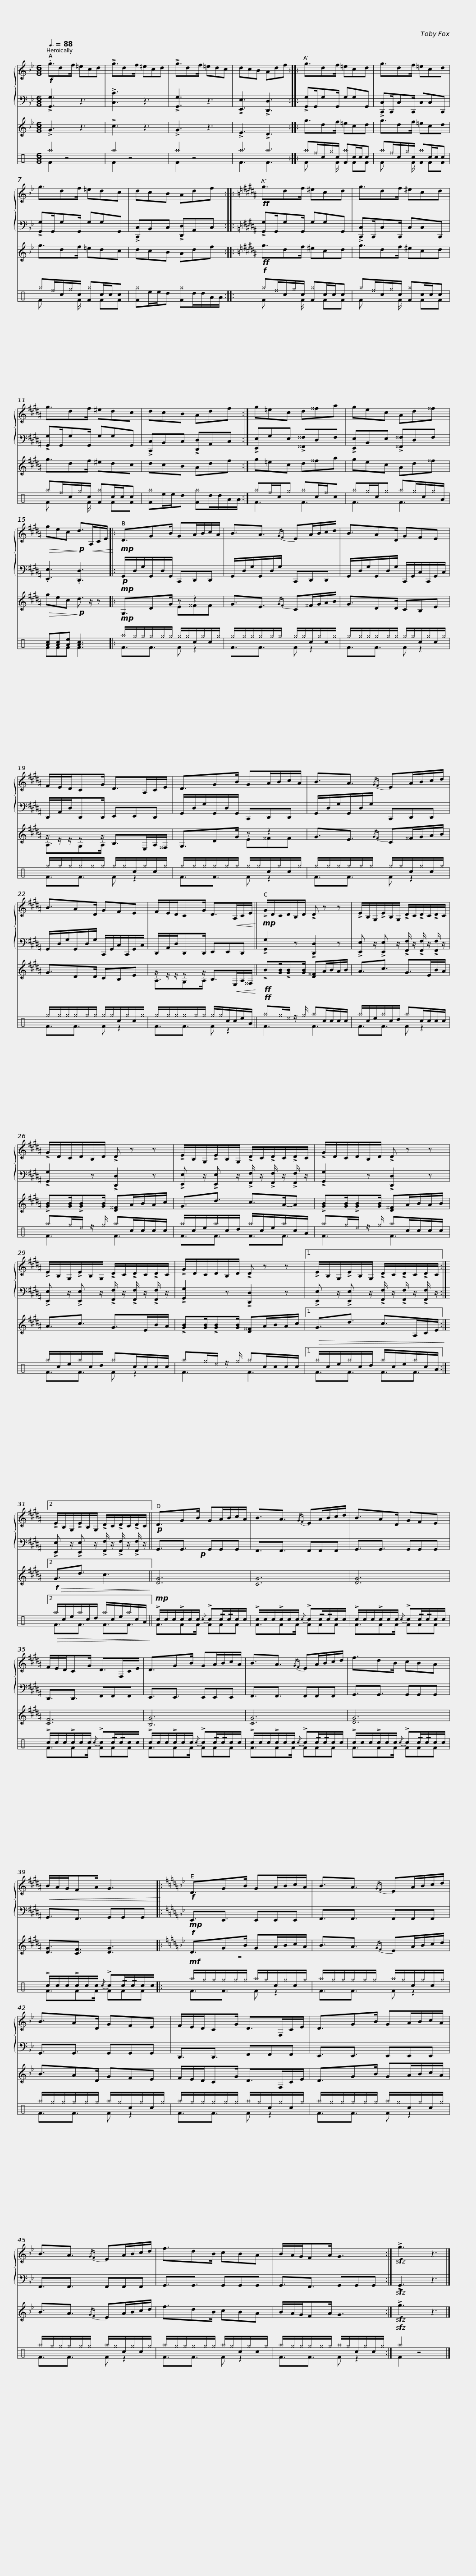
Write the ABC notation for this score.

X:1
%%score { 1 | ( 2 3 ) } ( 4 5 ) ( 6 7 )
L:1/8
Q:3/8=88
M:6/8
I:linebreak $
K:Bb
V:1 treble
V:2 bass
V:3 bass
V:4 treble
V:5 treble
V:6 perc
K:none
V:7 perc
K:none
V:1
!f! .g3/2df/ =ecd | !>!g3/2df/ =ecd | !>!g3/2df/ =edc | dcB Adf ::$ g3/2df/ =ecd | %5
 g3/2df/ =ecd |$ g3/2df/ =edc | dcB Adf ::$[K:B]!ff! g3/2df/ ^ecd | g3/2df/ ^ecd |$ %10
 g3/2df/ ^edc | dcB Adf :|$ g=ec d^^fa | gec Ad^^f |!>(! gec!>)!!p! d>!<(!A,C/E/!<)! |:$ %15
!mp! D3/2GB/ GA/B/c/A/ | B3/2A3/2{/GF} EA/B/c/d/ |$ B3/2AD/ GFE | F/E/D/CG/ D>A,C/E/ |$ D3/2GB/ GA/B/c/A/ | %20
 B3/2A3/2{/GF} EA/B/c/d/ |$ B3/2AD/ GFE | F/E/D/CG/ D>!<(!A,C/E/!<)! ||$!mp! !>!G/D/C/D/B,/D/ !>!D z z | !>!E/B,/G,/!>!E/B,/G,/ !>!D/C/!>!D/C/!>!D/C/ |$ %25
 !>!G/D/C/D/B,/D/ !>!D z z | !>!E/B,/G,/!>!E/B,/G,/ !>!D/C/!>!D/C/!>!D/C/ |$ !>!G/D/C/D/B,/D/ !>!D z z | !>!E/B,/G,/!>!E/B,/G,/ !>!D/C/!>!D/C/!>!D/C/ |$ !>!G/D/C/D/B,/D/ !>!D z z |1 %30
 !>!E/B,/G,/!>!E/B,/G,/ !>!D/C/!>!D/C/!>!D/C/ :|2$ !>!E/B,/G,/!>!E/B,/G,/ !>!D/C/!>!D/C/!>!D/C/ ||!p! D3/2GB/ GA/B/c/A/ |$ B3/2A3/2{/GF} EA/B/c/d/ | B3/2AD/ GFE | %35
 F/E/D/CG/ D>F,C/E/ |$ D3/2GB/ GA/B/c/A/ | B3/2A3/2{/GF} EA/B/c/d/ | f3/2dB/ cBA |$!<(! B/A/G/FA/ G3!<)! |: %40
[K:Bb]!f! D3/2GB/ GA/B/c/A/ | B3/2A3/2{/GF} EA/B/c/d/ |$ B3/2AD/ GFE | F/E/D/CG/ D>F,C/E/ | D3/2GB/ GA/B/c/A/ |$ %45
 B3/2A3/2{/GF} EA/B/c/d/ | f3/2dB/ cBA | B/A/G/FA/ G3 :|!sfz! !>!g3 z3 |] %49
V:2
 !>![G,,G,]3 z3 | !>![C,C]3 z3 | !>![G,,G,]3 z3 | !>![E,,E,]3 !>![D,,D,]3 ::$ !>![G,,G,]G,,/G,G,,/ G,G,G,, | %5
 !>![C,,C,]C,,/C,C,,/ C,C,C,, |$ !>![G,,G,]G,,/G,G,,/ G,G,G,, | !>![C,,C,]B,,C, !>![D,,D,]A,,C, ::$[K:B] !>![G,,G,]G,,/G,G,,/ G,G,G,, | !>![C,,C,]C,,/C,C,,/ C,C,C,, |$ %10
 !>![G,,G,]G,,/G,G,,/ G,G,G,, | !>![C,,C,]B,,C, !>![D,,D,]A,,C, :|$ !>![E,,E,]G,E, !>![^^F,,^^F,]D,F, | !>![E,,E,]B,,E, !>![^^F,,^^F,]D,F, | .[E,,E,]3 .[D,,D,]3 |:$ %15
!p! G,,/D,/G,/G,,/D,/G,,/ C,,D,,D,, | G,,/D,/G,/G,,/D,/G,/ C,,D,,D,, |$ G,,/D,/G,/G,,/D,/G,/ C,,/G,,/C,/C,,/G,,/C,/ | D,,/A,,/D,/D,,D,,/ E,,E,,D,, |$ G,,/D,/G,/G,,/D,/G,,/ C,,D,,D,, | %20
 G,,/D,/G,/G,,/D,/G,/ C,,D,,D,, |$ G,,/D,/G,/G,,/D,/G,/ C,,/G,,/C,/C,,/G,,/C,/ | D,,/A,,/D,/D,,D,,/ E,,E,,D,, ||$ !>![G,,G,]2 z !>![D,,D,]2 z | !>![E,,E,] z/ !>![E,,E,] z/ !>![F,,F,]/ z/ !>![F,,F,]/ z/ !>![F,,F,]/ z/ |$ %25
 !>![G,,G,]2 z !>![D,,D,]2 z | !>![E,,E,] z/ !>![E,,E,] z/ !>![F,,F,]/ z/ !>![F,,F,]/ z/ !>![F,,F,]/ z/ |$ !>![G,,G,]2 z !>![D,,D,]2 z | !>![E,,E,] z/ !>![E,,E,] z/ !>![F,,F,]/ z/ !>![F,,F,]/ z/ !>![F,,F,]/ z/ |$ !>![G,,G,]2 z !>![D,,D,]2 z |1 %30
 !>![E,,E,] z/ !>![E,,E,] z/ !>![F,,F,]/ z/ !>![F,,F,]/ z/ !>![F,,F,]/ z/ :|2$ !>![E,,E,] z/ !>![E,,E,] z/ !>![F,,F,]/ z/ !>![F,,F,]/ z/ !>![F,,F,]/ z/ ||!p! x6 |$ x6 | x6 | %35
 x6 |$ x6 | x6 | x6 |$ x3/2 x3/2 x3 |: %40
[K:Bb]!mp! E,,3/2E,,3/2 E,,E,,E,, | F,,3/2F,,3/2 F,,F,,F,, |$ G,,3/2G,,3/2 G,,G,,G,, | D,,3/2D,,3/2 F,,F,,F,, | E,,3/2E,,3/2 E,,E,,E,, |$ %45
 F,,3/2F,,3/2 F,,F,,F,, | G,,3/2G,,3/2 G,,G,,G,, | G,,3/2F,,3/2 G,,G,,G,, :|!sfz! !>!G,,3 z3 |] %49
V:3
 x6 | x6 | x6 | x6 ::$ x6 | %5
 x6 |$ x6 | x6 ::$[K:B] x6 | x6 |$ %10
 x6 | x6 :|$ x6 | x6 | x6 |:$ %15
 x6 | x6 |$ x6 | x6 |$ x6 | %20
 x6 |$ x6 | x6 ||$ x6 | x6 |$ %25
 x6 | x6 |$ x6 | x6 |$ x6 |1 %30
 x6 :|2$ x6 || G,,3/2G,,3/2 G,,G,,G,, |$ F,,3/2F,,3/2 F,,F,,F,, | G,,3/2G,,3/2 G,,G,,G,, | %35
 D,,3/2D,,3/2 F,,F,,F,, |$ E,,3/2E,,3/2 E,,E,,E,, | F,,3/2F,,3/2 F,,F,,F,, | G,,3/2G,,3/2 G,,G,,G,, |$ G,,3/2F,,3/2 G,,G,,G,, |: %40
[K:Bb] x6 | x6 |$ x6 | x6 | x6 |$ %45
 x6 | x6 | x6 :| x6 |] %49
V:4
 !>!G3 z3 | !>!c3 z3 | !>!G3 z3 | !>!E3 !>!D3 ::$ g3/2df/ =ecd | %5
 g3/2df/ =ecd |$ g3/2df/ =edc | dcB Adf ::$[K:B]!ff! g3/2df/ ^ecd | g3/2df/ ^ecd |$ %10
 g3/2df/ ^edc | dcB Adf :|$ g=ec d^^fa | gec Ad^^f |!>(! gec!>)!!p! d3/2 z/ z |:$ %15
!mp! G,3/2DG/ z z2 | G3/2E3/2{/GF} C^^F/G/A/B/ |$ G3/2DD/ CB,E | z/ z/ z/ z z/ B,>E,A,/^^F,/ |$ G,3/2DG/ z z2 | %20
 G3/2E3/2{/GF} C^^F/G/A/B/ |$ G3/2DD/ CB,E | z/ z/ z/ z z/ B,>!<(!E,A,/^^F,/!<)! ||$!ff! !>!B[GB]/!>![GB][GB]/ [D^^F]A/B/A/B/ | A3/2c3/2 G>EB/A/ |$ %25
 !>![GB][GB]/!>![GB][GB]/ [D^^F]A/B/A/c/ | G3/2d3/2 c>A-A |$ !>![GB][GB]/!>![GB][GB]/ [D^^F]A/B/A/B/ | A3/2c3/2 G>EB/A/ |$ !>![GB][GB]/!>![GB][GB]/ [D^^F]A/B/A/c/ |1 %30
!>(! G3/2d3/2 c>A,C/E/!>)! :|2$!f!!>(! G3/2d3/2 c3!>)! || [DG]6 |$ [CG]6 | [DG]6 | %35
 [CF]6 |$ [B,G]6 | [CG]6 | [DG]6 |$ [DG]3/2[CF]3/2 [DG]3 |: %40
[K:Bb]!f! D3/2GB/ GA/B/c/A/ | B3/2A3/2{/GF} EA/B/c/d/ |$ B3/2AD/ GFE | F/E/D/CG/ D>F,C/E/ | D3/2GB/ GA/B/c/A/ |$ %45
 B3/2A3/2{/GF} EA/B/c/d/ | f3/2dB/ cBA | B/A/G/FA/ G3 :|!sfz! !>!g3 z3 |] %49
V:5
 x6 | x6 | x6 | x6 ::$ x6 | %5
 x6 |$ x6 | x6 ::$[K:B] x6 | x6 |$ %10
 x6 | x6 :|$ x6 | x6 | x6 |:$ %15
 x3 E^^FF | x6 |$ x6 | A,3/2G,A,/ x3 |$ x3 E^^FF | %20
 x6 |$ x6 | A,3/2G,A,/ x3 ||$ x6 | x6 |$ %25
 x6 | x6 |$ x6 | x6 |$ x6 |1 %30
 x6 :|2$ x6 || x6 |$ x6 | x6 | %35
 x6 |$ x6 | x6 | x6 |$ x6 |: %40
[K:Bb] z6 | x6 |$ x6 | x6 | x6 |$ %45
 x6 | x6 | x6 :| x6 |] %49
V:6
[K:C] ^a2 z4 | ^a2 z4 | ^a2 z4 | ^a3 ^a3 ::$ ^a^f/c/^g/c/ [F^a]c/c/c | %5
 ^a^f/c/^g/c/ [F^a]c/c/c |$ ^a^f/c/^g/c/ [F^a]c/c/c | [F^a]e/e/d [F^a]d/d/A/A/ ::$!f! ^a^f/c/^g/c/ [F^a]c/c/c | ^a^f/c/^g/c/ [F^a]c/c/c |$ %10
 ^a^f/c/^g/c/ [F^a]c/c/c | [F^a]e/e/d [F^a]d/d/A/A/ :|$ ^a^f/c/^g ^ac/^f/c | ^a^g/c/^g ^a^g/c/^g/A/ | [Ac][Ac][Ae] [Ac]3 |:$ %15
!mp! ^a/^g/^g/^g/^g/^g/ ^g/^g/c/^g/c/^g/ | ^g/^g/^g/^g/^g/^g/ ^g/^g/c/^g/c/^g/ |$ ^g/^g/^g/^g/^g/^g/ ^g/^g/c/^g/c/^g/ | ^g/^g/^g/^g/^g/^g/ ^g/^g/c/^g/c/^g/ |$ ^g/^g/^g/^g/^g/^g/ ^g/^g/c/^g/c/^g/ | %20
 ^g/^g/^g/^g/^g/^g/ ^g/^g/c/^g/c/^g/ |$ ^g/^g/^g/^g/^g/^g/ ^g/^g/c/^g/c/^g/ | ^g/^g/^g/^g/^g/^g/ ^g/^g/c/c/e/A/ ||$!ff! ^a^g/^e/ z/ ^g/ ^ac/c/c/c/ | ^a/c/e/^a/c/d/ ^ac/c/c/c/ |$ %25
 ^a^g/^e/ z/ ^g/ ^ac/c/c/c/ | ^a/c/e/^a/c/d/ ^a/c/e/^a/c/A/ |$ ^a^g/^e/ z/ ^g/ ^ac/c/c/c/ | ^a/c/e/^a/c/d/ ^ac/c/c/c/ |$ ^a^g/^e/ z/ ^g/ ^ac/c/c/c/ |1 %30
 ^a/c/e/^a/c/d/ ^a/c/e/^a/c/A/ :|2$!>(! ^a/c/e/^a/c/d/ ^a/c/e/^a/c/A/!>)! ||!mp! !>!c/c/c/!>!c/c/c/{/c} !>!c!/!c/!/!c/c/c/ |$ !>!c/c/c/!>!c/c/c/{/c} !>!c!/!c/!/!c/c/c/ | !>!c/c/c/!>!c/c/c/{/c} !>!c!/!c/!/!c/c/c/ | %35
 !>!c/c/c/!>!c/c/c/{/c} !>!c!/!c/!/!c/c/c/ |$ !>!c/c/c/!>!c/c/c/{/c} !>!c!/!c/!/!c/c/c/ | !>!c/c/c/!>!c/c/c/{/c} !>!c!/!c/!/!c/c/c/ | !>!c/c/c/!>!c/c/c/{/c} !>!c!/!c/!/!c/c/c/ |$ !>!c/c/c/!>!c/c/c/{/c} !>!c!/!c/!/!c/c/c/ |: %40
!mf! ^a/^g/^g/^g/^g/^g/ ^a/^g/c/^g/c/^g/ | ^a/^g/^g/^g/^g/^g/ ^a/^g/c/^g/c/^g/ |$ ^a/^g/^g/^g/^g/^g/ ^a/^g/c/^g/c/^g/ | ^a/^g/^g/^g/^g/^g/ ^a/^g/c/^g/c/^g/ | ^a/^g/^g/^g/^g/^g/ ^a/^g/c/^g/c/^g/ |$ %45
 ^a/^g/^g/^g/^g/^g/ ^a/^g/c/^g/c/^g/ | ^a/^g/^g/^g/^g/^g/ ^a/^g/c/^g/c/^g/ | ^a/^g/^g/^g/^g/^g/ ^a/^g/c/^g/c/^g/ :|!sfz! ^a2 z4 |] %49
V:7
[K:C] F2 z4 | F2 z4 | F2 z4 | F3 F3 ::$ F x3/2 F/ x FF | %5
 F x3/2 F/ x FF |$ F x3/2 F/ x FF | x6 ::$ F x3/2 F/ x FF | F x3/2 F/ x FF |$ %10
 F x3/2 F/ x FF | x6 :|$ F3 F3 | F3 F3 | FFF F3 |:$ %15
 F3/2F3/2 F z2 | F3/2F3/2 F z2 |$ F3/2F3/2 F z2 | F3/2F3/2 F z2 |$ F3/2F3/2 F z2 | %20
 F3/2F3/2 F z2 |$ F3/2F3/2 F z2 | F3/2F3/2 F z2 ||$ F3 F3 | F3/2F3/2 F z2 |$ %25
 F3 F3 | F3/2F3/2 F3/2F3/2 |$ F3 F3 | F3/2F3/2 F z2 |$ F3 F3 |1 %30
 F3/2F3/2 F3/2F3/2 :|2$ F3/2F3/2 F3/2F3/2 || F3/2FF/ FFF |$ F3/2FF/ FFF | F3/2FF/ FFF | %35
 F3/2FF/ FFF |$ F3/2FF/ FFF | F3/2FF/ FFF | F3/2FF/ FFF |$ F3/2FF/ FFF |: %40
 F3/2F3/2 F z2 | F3/2F3/2 F z2 |$ F3/2F3/2 F z2 | F3/2F3/2 F z2 | F3/2F3/2 F z2 |$ %45
 F3/2F3/2 F z2 | F3/2F3/2 F z2 | F3/2F3/2 F z2 :| F2 z4 |] %49
